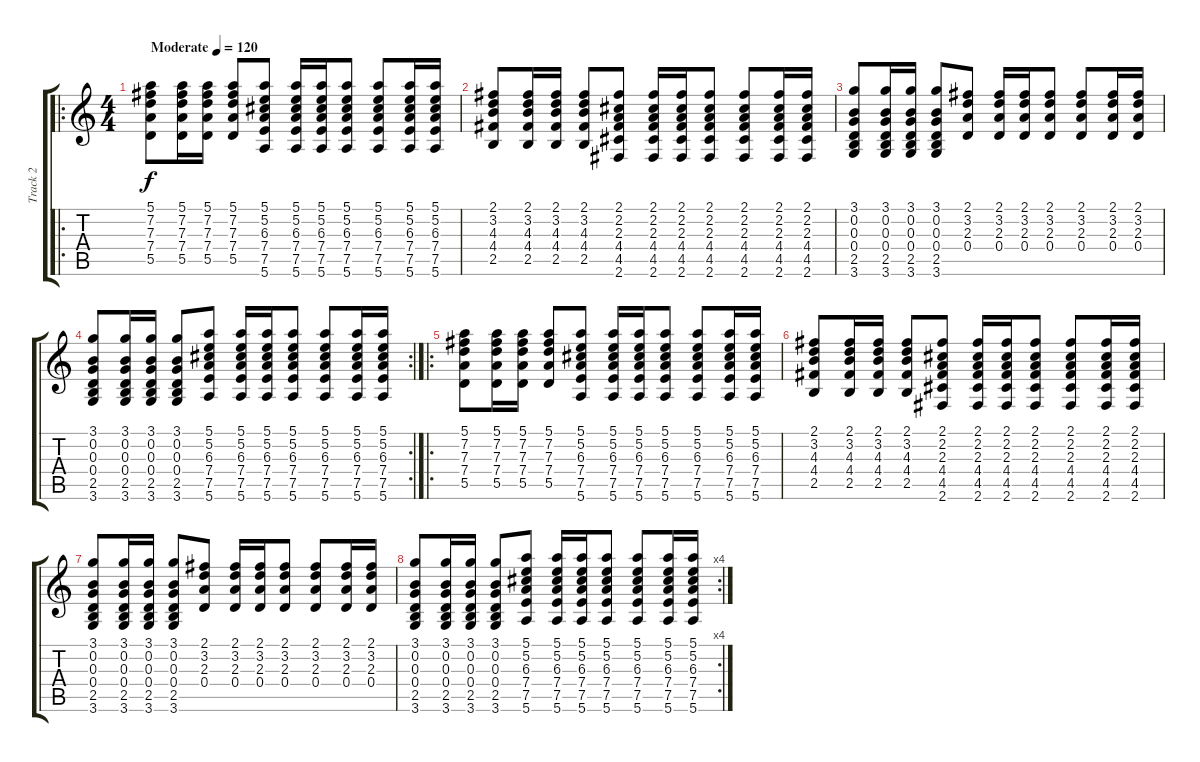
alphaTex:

\track ("Track 2" "Track 2") {instrument acousticguitarsteel}
\staff {score tabs}
\tuning (E4 B3 G3 D3 A2 E2) {hide}
\ro
\ts (4 4)
\tempo (120 "Moderate")
\clef g2
\ks c
(5.1 7.2 7.3 7.4 5.5).8{dy f instrument acousticguitarsteel} (5.1 7.2 7.3 7.4 5.5).16 (5.1 7.2 7.3 7.4 5.5).16 (5.1 7.2 7.3 7.4 5.5).8 (5.1 5.2 6.3 7.4 7.5 5.6).8 (5.1 5.2 6.3 7.4 7.5 5.6).16 (5.1 5.2 6.3 7.4 7.5 5.6).16 (5.1 5.2 6.3 7.4 7.5 5.6).8 (5.1 5.2 6.3 7.4 7.5 5.6).8 (5.1 5.2 6.3 7.4 7.5 5.6).16 (5.1 5.2 6.3 7.4 7.5 5.6).16 |
(2.1 3.2 4.3 4.4 2.5).8 (2.1 3.2 4.3 4.4 2.5).16 (2.1 3.2 4.3 4.4 2.5).16 (2.1 3.2 4.3 4.4 2.5).8 (2.1 2.2 2.3 4.4 4.5 2.6).8 (2.1 2.2 2.3 4.4 4.5 2.6).16 (2.1 2.2 2.3 4.4 4.5 2.6).16 (2.1 2.2 2.3 4.4 4.5 2.6).8 (2.1 2.2 2.3 4.4 4.5 2.6).8 (2.1 2.2 2.3 4.4 4.5 2.6).16 (2.1 2.2 2.3 4.4 4.5 2.6).16 |
(3.1 0.2 0.3 0.4 2.5 3.6).8 (3.1 0.2 0.3 0.4 2.5 3.6).16 (3.1 0.2 0.3 0.4 2.5 3.6).16 (3.1 0.2 0.3 0.4 2.5 3.6).8 (2.1 3.2 2.3 0.4).8 (2.1 3.2 2.3 0.4).16 (2.1 3.2 2.3 0.4).16 (2.1 3.2 2.3 0.4).8 (2.1 3.2 2.3 0.4).8 (2.1 3.2 2.3 0.4).16 (2.1 3.2 2.3 0.4).16 |
\rc 2
(3.1 0.2 0.3 0.4 2.5 3.6).8 (3.1 0.2 0.3 0.4 2.5 3.6).16 (3.1 0.2 0.3 0.4 2.5 3.6).16 (3.1 0.2 0.3 0.4 2.5 3.6).8 (5.1 5.2 6.3 7.4 7.5 5.6).8 (5.1 5.2 6.3 7.4 7.5 5.6).16 (5.1 5.2 6.3 7.4 7.5 5.6).16 (5.1 5.2 6.3 7.4 7.5 5.6).8 (5.1 5.2 6.3 7.4 7.5 5.6).8 (5.1 5.2 6.3 7.4 7.5 5.6).16 (5.1 5.2 6.3 7.4 7.5 5.6).16 |
\ro
(5.1 7.2 7.3 7.4 5.5).8 (5.1 7.2 7.3 7.4 5.5).16 (5.1 7.2 7.3 7.4 5.5).16 (5.1 7.2 7.3 7.4 5.5).8 (5.1 5.2 6.3 7.4 7.5 5.6).8 (5.1 5.2 6.3 7.4 7.5 5.6).16 (5.1 5.2 6.3 7.4 7.5 5.6).16 (5.1 5.2 6.3 7.4 7.5 5.6).8 (5.1 5.2 6.3 7.4 7.5 5.6).8 (5.1 5.2 6.3 7.4 7.5 5.6).16 (5.1 5.2 6.3 7.4 7.5 5.6).16 |
(2.1 3.2 4.3 4.4 2.5).8 (2.1 3.2 4.3 4.4 2.5).16 (2.1 3.2 4.3 4.4 2.5).16 (2.1 3.2 4.3 4.4 2.5).8 (2.1 2.2 2.3 4.4 4.5 2.6).8 (2.1 2.2 2.3 4.4 4.5 2.6).16 (2.1 2.2 2.3 4.4 4.5 2.6).16 (2.1 2.2 2.3 4.4 4.5 2.6).8 (2.1 2.2 2.3 4.4 4.5 2.6).8 (2.1 2.2 2.3 4.4 4.5 2.6).16 (2.1 2.2 2.3 4.4 4.5 2.6).16 |
(3.1 0.2 0.3 0.4 2.5 3.6).8 (3.1 0.2 0.3 0.4 2.5 3.6).16 (3.1 0.2 0.3 0.4 2.5 3.6).16 (3.1 0.2 0.3 0.4 2.5 3.6).8 (2.1 3.2 2.3 0.4).8 (2.1 3.2 2.3 0.4).16 (2.1 3.2 2.3 0.4).16 (2.1 3.2 2.3 0.4).8 (2.1 3.2 2.3 0.4).8 (2.1 3.2 2.3 0.4).16 (2.1 3.2 2.3 0.4).16 |
\rc 4
(3.1 0.2 0.3 0.4 2.5 3.6).8 (3.1 0.2 0.3 0.4 2.5 3.6).16 (3.1 0.2 0.3 0.4 2.5 3.6).16 (3.1 0.2 0.3 0.4 2.5 3.6).8 (5.1 5.2 6.3 7.4 7.5 5.6).8 (5.1 5.2 6.3 7.4 7.5 5.6).16 (5.1 5.2 6.3 7.4 7.5 5.6).16 (5.1 5.2 6.3 7.4 7.5 5.6).8 (5.1 5.2 6.3 7.4 7.5 5.6).8 (5.1 5.2 6.3 7.4 7.5 5.6).16 (5.1 5.2 6.3 7.4 7.5 5.6).16
